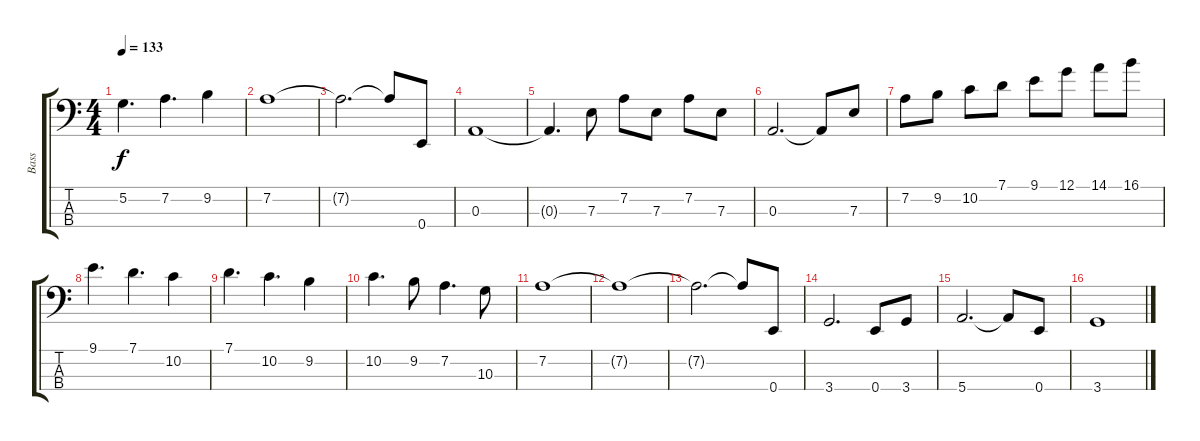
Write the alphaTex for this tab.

\track ("Bass" "Bass") {instrument electricbassfinger}
\staff {score tabs}
\tuning (G2 D2 A1 E1) {hide}
\ts (4 4)
\tempo 133
\clef f4
\ks c
5.2.4{d dy f} 7.2.4{d} 9.2.4 |
7.2.1 |
7.2{t}.2{d} 7.2{t}.8 0.4.8 |
0.3.1 |
0.3{t}.4{d} 7.3.8 7.2.8 7.3.8 7.2.8 7.3.8 |
0.3.2{d} 0.3{t}.8 7.3.8 |
7.2.8 9.2.8 10.2.8 7.1.8 9.1.8 12.1.8 14.1.8 16.1.8 |
9.1.4{d} 7.1.4{d} 10.2.4 |
7.1.4{d} 10.2.4{d} 9.2.4 |
10.2.4{d} 9.2.8 7.2.4{d} 10.3.8 |
7.2.1 |
7.2{t}.1 |
7.2{t}.2{d} 7.2{t}.8 0.4.8 |
3.4.2{d} 0.4.8 3.4.8 |
5.4.2{d} 5.4{t}.8 0.4.8 |
3.4.1
